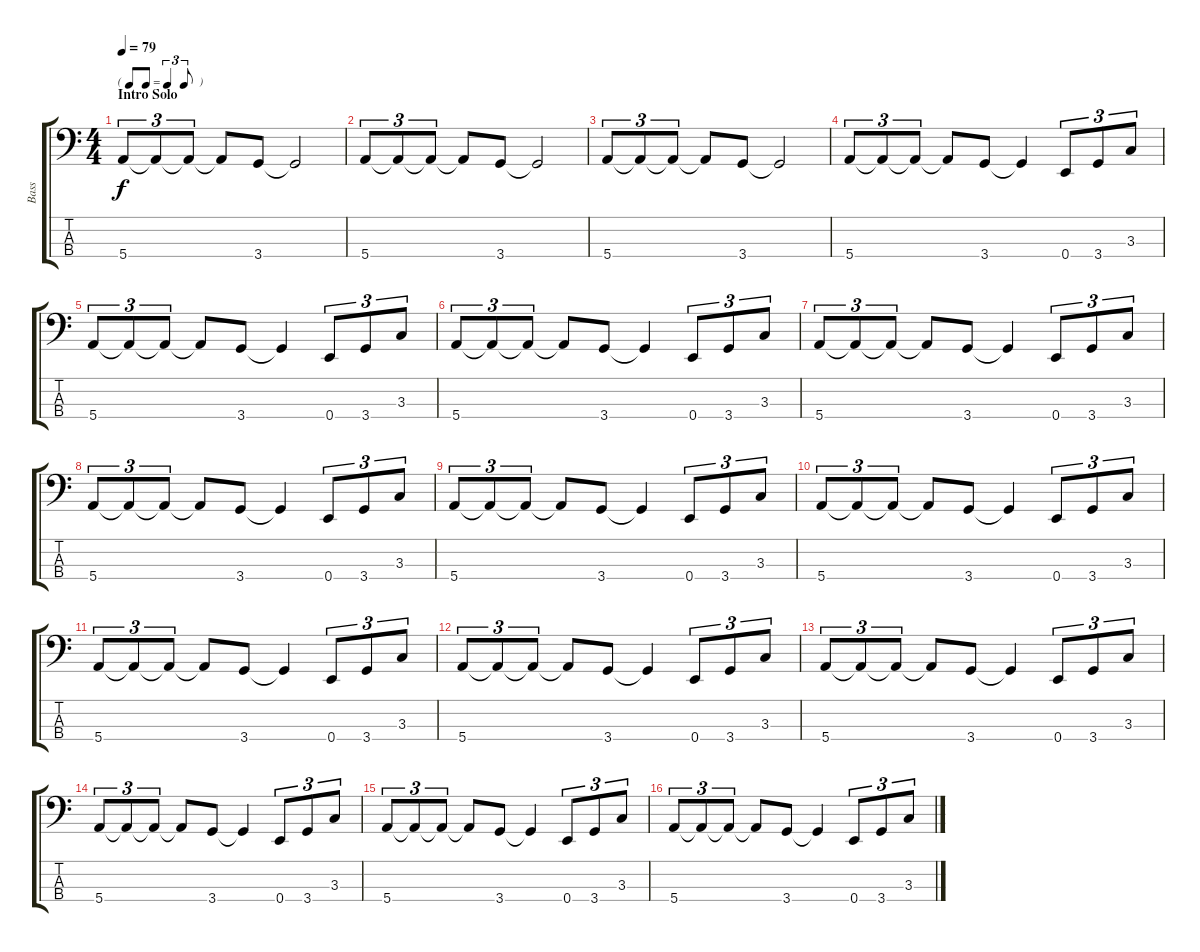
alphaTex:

\track ("Bass" "Bass") {instrument electricbassfinger}
\staff {score tabs}
\tuning (G2 D2 A1 E1) {hide}
\ts (4 4)
\tf triplet8th
\section ("" "Intro Solo")
\tempo 79
\clef f4
\ks c
5.4.8{tu (3 2) dy f instrument electricbassfinger} 5.4{t}.8{tu (3 2)} 5.4{t}.8{tu (3 2)} 5.4{t}.8 3.4.8 3.4{t}.2 |
5.4.8{tu (3 2)} 5.4{t}.8{tu (3 2)} 5.4{t}.8{tu (3 2)} 5.4{t}.8 3.4.8 3.4{t}.2 |
5.4.8{tu (3 2)} 5.4{t}.8{tu (3 2)} 5.4{t}.8{tu (3 2)} 5.4{t}.8 3.4.8 3.4{t}.2 |
5.4.8{tu (3 2)} 5.4{t}.8{tu (3 2)} 5.4{t}.8{tu (3 2)} 5.4{t}.8 3.4.8 3.4{t}.4 0.4.8{tu (3 2)} 3.4.8{tu (3 2)} 3.3.8{tu (3 2)} |
5.4.8{tu (3 2)} 5.4{t}.8{tu (3 2)} 5.4{t}.8{tu (3 2)} 5.4{t}.8 3.4.8 3.4{t}.4 0.4.8{tu (3 2)} 3.4.8{tu (3 2)} 3.3.8{tu (3 2)} |
5.4.8{tu (3 2)} 5.4{t}.8{tu (3 2)} 5.4{t}.8{tu (3 2)} 5.4{t}.8 3.4.8 3.4{t}.4 0.4.8{tu (3 2)} 3.4.8{tu (3 2)} 3.3.8{tu (3 2)} |
5.4.8{tu (3 2)} 5.4{t}.8{tu (3 2)} 5.4{t}.8{tu (3 2)} 5.4{t}.8 3.4.8 3.4{t}.4 0.4.8{tu (3 2)} 3.4.8{tu (3 2)} 3.3.8{tu (3 2)} |
5.4.8{tu (3 2)} 5.4{t}.8{tu (3 2)} 5.4{t}.8{tu (3 2)} 5.4{t}.8 3.4.8 3.4{t}.4 0.4.8{tu (3 2)} 3.4.8{tu (3 2)} 3.3.8{tu (3 2)} |
5.4.8{tu (3 2)} 5.4{t}.8{tu (3 2)} 5.4{t}.8{tu (3 2)} 5.4{t}.8 3.4.8 3.4{t}.4 0.4.8{tu (3 2)} 3.4.8{tu (3 2)} 3.3.8{tu (3 2)} |
5.4.8{tu (3 2)} 5.4{t}.8{tu (3 2)} 5.4{t}.8{tu (3 2)} 5.4{t}.8 3.4.8 3.4{t}.4 0.4.8{tu (3 2)} 3.4.8{tu (3 2)} 3.3.8{tu (3 2)} |
5.4.8{tu (3 2)} 5.4{t}.8{tu (3 2)} 5.4{t}.8{tu (3 2)} 5.4{t}.8 3.4.8 3.4{t}.4 0.4.8{tu (3 2)} 3.4.8{tu (3 2)} 3.3.8{tu (3 2)} |
5.4.8{tu (3 2)} 5.4{t}.8{tu (3 2)} 5.4{t}.8{tu (3 2)} 5.4{t}.8 3.4.8 3.4{t}.4 0.4.8{tu (3 2)} 3.4.8{tu (3 2)} 3.3.8{tu (3 2)} |
5.4.8{tu (3 2)} 5.4{t}.8{tu (3 2)} 5.4{t}.8{tu (3 2)} 5.4{t}.8 3.4.8 3.4{t}.4 0.4.8{tu (3 2)} 3.4.8{tu (3 2)} 3.3.8{tu (3 2)} |
5.4.8{tu (3 2)} 5.4{t}.8{tu (3 2)} 5.4{t}.8{tu (3 2)} 5.4{t}.8 3.4.8 3.4{t}.4 0.4.8{tu (3 2)} 3.4.8{tu (3 2)} 3.3.8{tu (3 2)} |
5.4.8{tu (3 2)} 5.4{t}.8{tu (3 2)} 5.4{t}.8{tu (3 2)} 5.4{t}.8 3.4.8 3.4{t}.4 0.4.8{tu (3 2)} 3.4.8{tu (3 2)} 3.3.8{tu (3 2)} |
5.4.8{tu (3 2)} 5.4{t}.8{tu (3 2)} 5.4{t}.8{tu (3 2)} 5.4{t}.8 3.4.8 3.4{t}.4 0.4.8{tu (3 2)} 3.4.8{tu (3 2)} 3.3.8{tu (3 2)}
